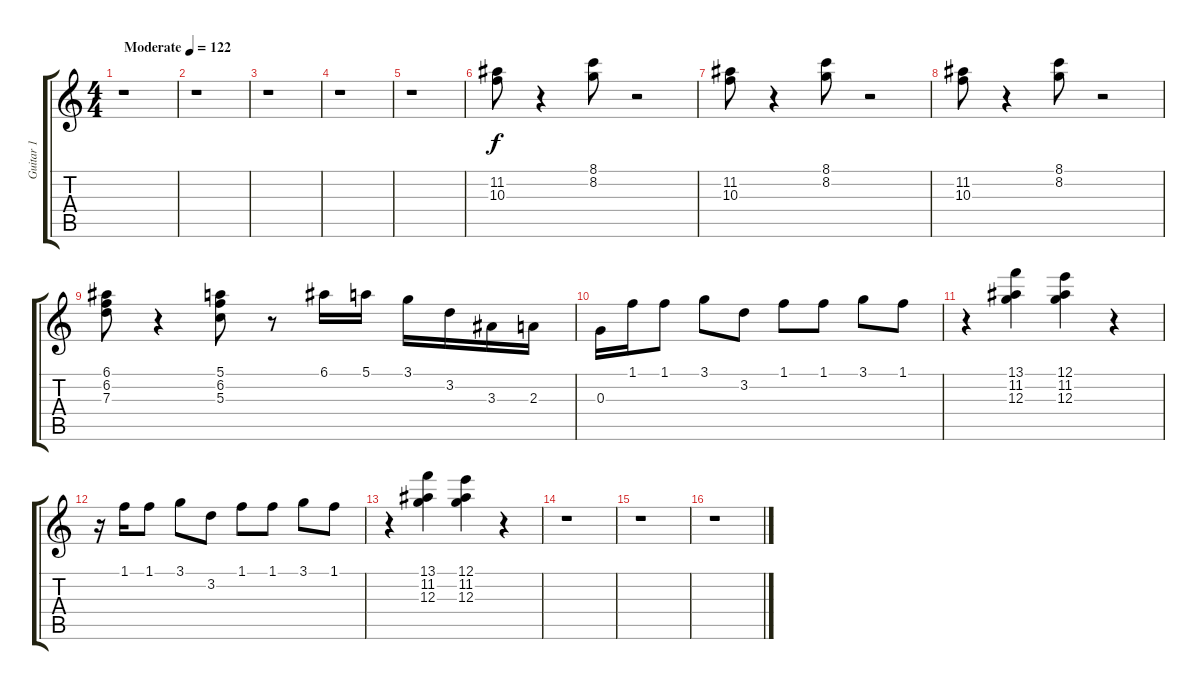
\track ("Guitar 1" "Guitar 1") {instrument acousticguitarsteel}
\staff {score tabs}
\tuning (E4 B3 G3 D3 A2 E2) {hide}
\ts (4 4)
\tempo (122 "Moderate")
\clef g2
\ks c
r.1{dy f instrument acousticguitarsteel} |
r.1 |
r.1 |
r.1 |
r.1 |
(11.2 10.3).8 r.4 (8.1 8.2).8 r.2 |
(11.2 10.3).8 r.4 (8.1 8.2).8 r.2 |
(11.2 10.3).8 r.4 (8.1 8.2).8 r.2 |
(6.1 6.2 7.3).8 r.4 (5.1 6.2 5.3).8 r.8 6.1.16 5.1.16 3.1.16 3.2.16 3.3.16 2.3.16 |
0.3.16 1.1.16 1.1.8 3.1.8 3.2.8 1.1.8 1.1.8 3.1.8 1.1.8 |
r.4 (13.1 11.2 12.3).4 (12.1 11.2 12.3).4 r.4 |
r.16 1.1.16 1.1.8 3.1.8 3.2.8 1.1.8 1.1.8 3.1.8 1.1.8 |
r.4 (13.1 11.2 12.3).4 (12.1 11.2 12.3).4 r.4 |
r.1 |
r.1 |
r.1
